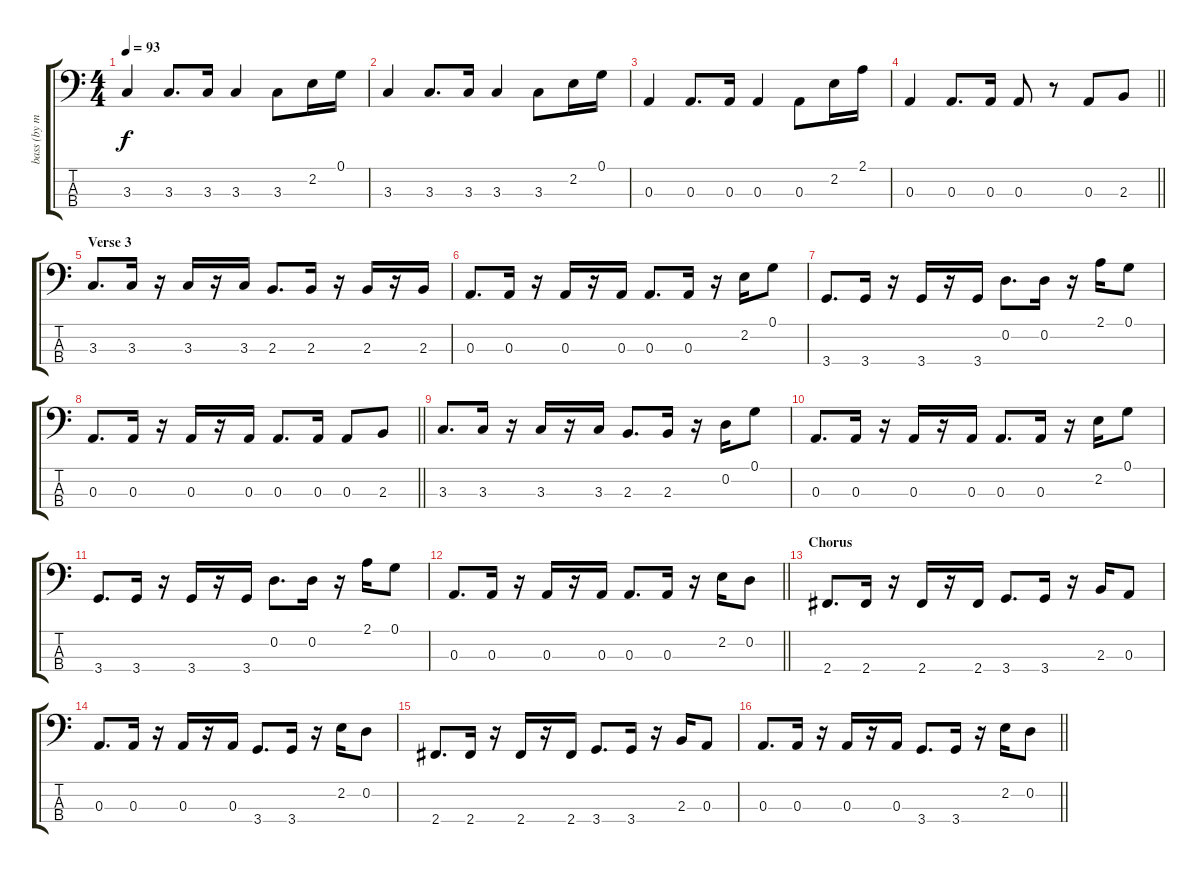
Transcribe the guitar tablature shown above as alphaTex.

\track ("bass (by maxor)" "bass (by m") {instrument electricbassfinger}
\staff {score tabs}
\tuning (G2 D2 A1 E1) {hide}
\ts (4 4)
\tempo 93
\clef f4
\ks c
3.3.4{dy f} 3.3.8{d} 3.3.16 3.3.4 3.3.8 2.2.16 0.1.16 |
3.3.4 3.3.8{d} 3.3.16 3.3.4 3.3.8 2.2.16 0.1.16 |
0.3.4 0.3.8{d} 0.3.16 0.3.4 0.3.8 2.2.16 2.1.16 |
\barLineRight lightlight
0.3.4 0.3.8{d} 0.3.16 0.3.8 r.8 0.3.8 2.3.8 |
\section ("" "Verse 3")
3.3.8{d} 3.3.16 r.16 3.3.16 r.16 3.3.16 2.3.8{d} 2.3.16 r.16 2.3.16 r.16 2.3.16 |
0.3.8{d} 0.3.16 r.16 0.3.16 r.16 0.3.16 0.3.8{d} 0.3.16 r.16 2.2.16 0.1.8 |
3.4.8{d} 3.4.16 r.16 3.4.16 r.16 3.4.16 0.2.8{d} 0.2.16 r.16 2.1.16 0.1.8 |
\barLineRight lightlight
0.3.8{d} 0.3.16 r.16 0.3.16 r.16 0.3.16 0.3.8{d} 0.3.16 0.3.8 2.3.8 |
3.3.8{d} 3.3.16 r.16 3.3.16 r.16 3.3.16 2.3.8{d} 2.3.16 r.16 0.2.16 0.1.8 |
0.3.8{d} 0.3.16 r.16 0.3.16 r.16 0.3.16 0.3.8{d} 0.3.16 r.16 2.2.16 0.1.8 |
3.4.8{d} 3.4.16 r.16 3.4.16 r.16 3.4.16 0.2.8{d} 0.2.16 r.16 2.1.16 0.1.8 |
\barLineRight lightlight
0.3.8{d} 0.3.16 r.16 0.3.16 r.16 0.3.16 0.3.8{d} 0.3.16 r.16 2.2.16 0.2.8 |
\section ("" "Chorus")
2.4.8{d} 2.4.16 r.16 2.4.16 r.16 2.4.16 3.4.8{d} 3.4.16 r.16 2.3.16 0.3.8 |
0.3.8{d} 0.3.16 r.16 0.3.16 r.16 0.3.16 3.4.8{d} 3.4.16 r.16 2.2.16 0.2.8 |
2.4.8{d} 2.4.16 r.16 2.4.16 r.16 2.4.16 3.4.8{d} 3.4.16 r.16 2.3.16 0.3.8 |
\barLineRight lightlight
0.3.8{d} 0.3.16 r.16 0.3.16 r.16 0.3.16 3.4.8{d} 3.4.16 r.16 2.2.16 0.2.8
